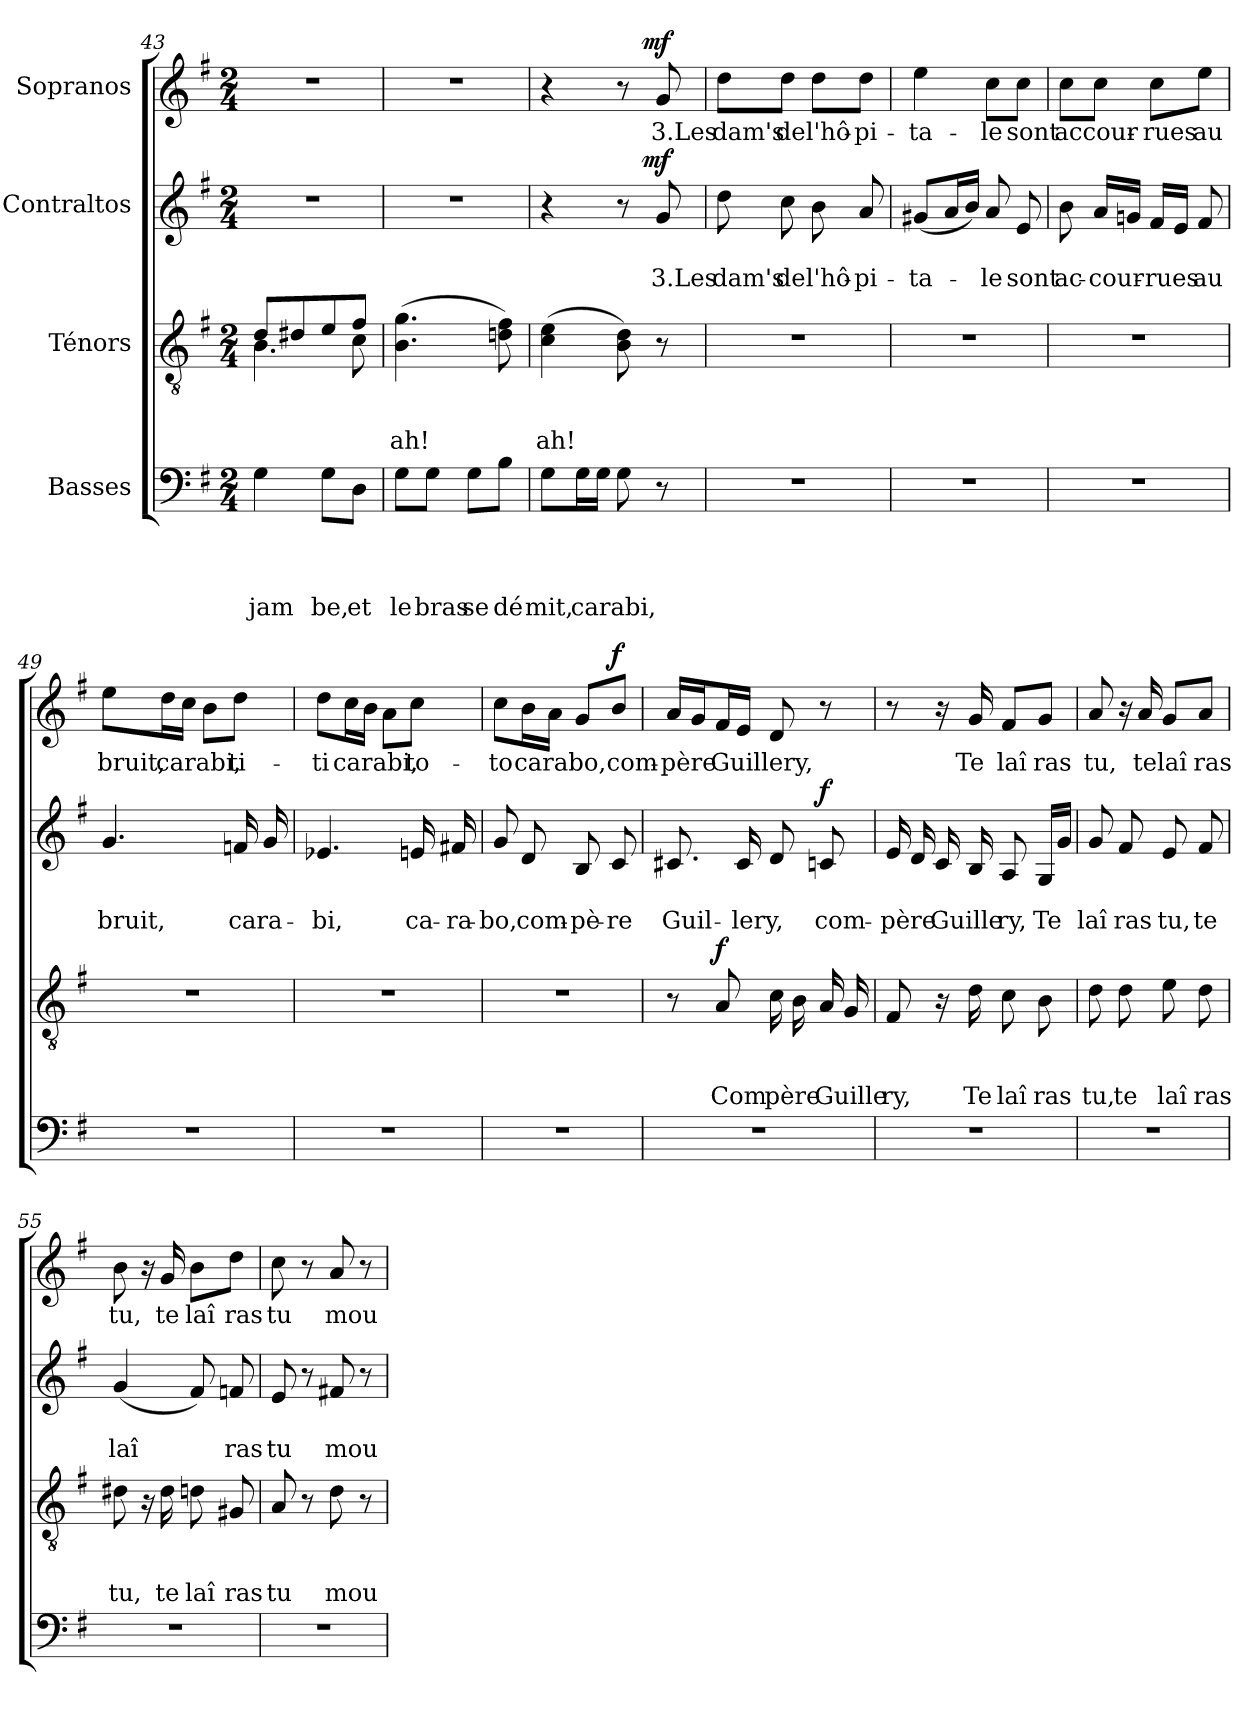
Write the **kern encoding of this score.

**kern	**text	**text	**text	**text	**kern	**text	**text	**text	**dynam	**kern	**text	**text	**dynam	**kern	**text	**dynam
*part4	*part4	*part4	*part4	*part4	*part3	*part3	*part3	*part3	*part3	*part2	*part2	*part2	*part2	*part1	*part1	*part1
*staff4	*staff4	*staff4	*staff4	*staff4	*staff3	*staff3	*staff3	*staff3	*staff3	*staff2	*staff2	*staff2	*staff2	*staff1	*staff1	*staff1
*I"Basses	*	*	*	*	*I"Ténors	*	*	*	*	*I"Contraltos	*	*	*	*I"Sopranos	*	*
*clefF4	*	*	*	*	*clefGv2	*	*	*	*	*clefG2	*	*	*	*clefG2	*	*
*k[f#]	*	*	*	*	*k[f#]	*	*	*	*	*k[f#]	*	*	*	*k[f#]	*	*
*G:	*	*	*	*	*G:	*	*	*	*	*G:	*	*	*	*G:	*	*
*M2/4	*	*	*	*	*M2/4	*	*	*	*	*M2/4	*	*	*	*M2/4	*	*
=43	=43	=43	=43	=43	=43	=43	=43	=43	=43	=43	=43	=43	=43	=43	=43	=43
!	!	!	!	!LO:LY:b	!	!	!	!	!	!LO:N:vis=1	!	!	!	!LO:N:vis=1	!	!
*	*	*	*	*	*^	*	*	*	*	*	*	*	*	*	*	*
4G\	.	.	.	jam	8d/L	4.B\	.	.	.	.	2r	.	.	.	2r	.	.
.	.	.	.	.	8d#X/	.	.	.	.	.	.	.	.	.	.	.	.
!	!	!	!	!LO:LY:b	!	!	!	!	!	!	!	!	!	!	!	!	!
8G\L	.	.	.	be,	8e/	.	.	.	.	.	.	.	.	.	.	.	.
!	!	!	!	!LO:LY:b	!	!	!	!	!	!	!	!	!	!	!	!	!
8D\J	.	.	.	et	8f#/J	8c\	.	.	.	.	.	.	.	.	.	.	.
=44	=44	=44	=44	=44	=44	=44	=44	=44	=44	=44	=44	=44	=44	=44	=44	=44	=44
!	!	!	!	!LO:LY:b	!	!	!	!	!LO:LY:b	!	!LO:N:vis=1	!	!	!	!LO:N:vis=1	!	!
*	*	*	*	*	*v	*v	*	*	*	*	*	*	*	*	*	*	*
8G\L	.	.	.	le	(>4.B\ 4.g\	.	.	ah!	.	2r	.	.	.	2r	.	.
!	!	!	!	!LO:LY:b	!	!	!	!	!	!	!	!	!	!	!	!
8G\J	.	.	.	bras	.	.	.	.	.	.	.	.	.	.	.	.
!	!	!	!	!LO:LY:b	!	!	!	!	!	!	!	!	!	!	!	!
8G\L	.	.	.	se	.	.	.	.	.	.	.	.	.	.	.	.
!	!	!	!	!LO:LY:b	!	!	!	!	!	!	!	!	!	!	!	!
8B\J	.	.	.	dé	8dn\ 8f#\)	.	.	.	.	.	.	.	.	.	.	.
=45	=45	=45	=45	=45	=45	=45	=45	=45	=45	=45	=45	=45	=45	=45	=45	=45
!	!	!	!	!LO:LY:b	!	!	!	!LO:LY:b	!	!	!	!	!	!	!	!
*	*	*	*	*	*	*	*	*	*	*^	*	*	*	*^	*	*
8G\L	.	.	.	mit,	(>4c\ 4e\	.	.	ah!	.	4r	4ryy	.	.	.	4r	4ryy	.	.
!	!	!	!	!LO:LY:b	!	!	!	!	!	!	!	!	!	!	!	!	!	!
16G\L	.	.	.	carabi,	.	.	.	.	.	.	.	.	.	.	.	.	.	.
16G\JJ	.	.	.	.	.	.	.	.	.	.	.	.	.	.	.	.	.	.
8G\	.	.	.	.	8B\ 8d\)	.	.	.	.	8r	16.ryy	.	.	.	8r	16.ryy	.	.
!	!	!	!	!	!	!	!	!	!	!	!	!	!	!LO:DY:a	!	!	!	!LO:DY:a
.	.	.	.	.	.	.	.	.	.	.	8ryy	.	.	mf	.	8ryy	.	mf
!	!	!	!	!	!	!	!	!	!	!	!	!	!LO:LY:b:rj	!	!	!	!LO:LY:b:rj	!
8r	.	.	.	.	8r	.	.	.	.	8g/	.	.	3.Les	.	8g/	.	3.Les	.
.	.	.	.	.	.	.	.	.	.	.	32ryy	.	.	.	.	32ryy	.	.
=46	=46	=46	=46	=46	=46	=46	=46	=46	=46	=46	=46	=46	=46	=46	=46	=46	=46	=46
!LO:N:vis=1	!	!	!	!	!LO:N:vis=1	!	!	!	!	!	!	!	!LO:LY:b	!	!	!	!LO:LY:b	!
*	*	*	*	*	*	*	*	*	*	*v	*v	*	*	*	*	*	*	*
*	*	*	*	*	*	*	*	*	*	*	*	*	*	*v	*v	*	*
2r	.	.	.	.	2r	.	.	.	.	8dd\	.	dam's	.	8dd\L	dam's	.
!	!	!	!	!	!	!	!	!	!	!	!	!LO:LY:b	!	!	!LO:LY:b	!
.	.	.	.	.	.	.	.	.	.	8cc\	.	de	.	8dd\J	de	.
!	!	!	!	!	!	!	!	!	!	!	!	!LO:LY:b	!	!	!LO:LY:b	!
.	.	.	.	.	.	.	.	.	.	8b\	.	l'hô-	.	8dd\L	l'hô-	.
!	!	!	!	!	!	!	!	!	!	!	!	!LO:LY:b	!	!	!LO:LY:b	!
.	.	.	.	.	.	.	.	.	.	8a/	.	-pi-	.	8dd\J	-pi-	.
=47	=47	=47	=47	=47	=47	=47	=47	=47	=47	=47	=47	=47	=47	=47	=47	=47
!LO:N:vis=1	!	!	!	!	!LO:N:vis=1	!	!	!	!	!	!	!LO:LY:b	!	!	!LO:LY:b	!
2r	.	.	.	.	2r	.	.	.	.	(<8g#X/L	.	-ta-	.	4ee\	-ta-	.
.	.	.	.	.	.	.	.	.	.	16a/L	.	.	.	.	.	.
.	.	.	.	.	.	.	.	.	.	16b/JJ)	.	.	.	.	.	.
!	!	!	!	!	!	!	!	!	!	!	!	!LO:LY:b	!	!	!LO:LY:b	!
.	.	.	.	.	.	.	.	.	.	8a/	.	-le	.	8cc\L	-le	.
!	!	!	!	!	!	!	!	!	!	!	!	!LO:LY:b	!	!	!LO:LY:b	!
.	.	.	.	.	.	.	.	.	.	8e/	.	sont	.	8cc\J	sont	.
!!LO:LB:g=z
=48	=48	=48	=48	=48	=48	=48	=48	=48	=48	=48	=48	=48	=48	=48	=48	=48
!LO:N:vis=1	!	!	!	!	!LO:N:vis=1	!	!	!	!	!	!	!LO:LY:b	!	!	!LO:LY:b	!
2r	.	.	.	.	2r	.	.	.	.	8b\	.	ac-	.	8cc\L	accour-	.
!	!	!	!	!	!	!	!	!	!	!	!	!LO:LY:b	!	!	!	!
.	.	.	.	.	.	.	.	.	.	16a/LL	.	-cour-	.	8cc\J	.	.
.	.	.	.	.	.	.	.	.	.	16gn/JJ	.	.	.	.	.	.
!	!	!	!	!	!	!	!	!	!	!	!	!LO:LY:b	!	!	!LO:LY:b	!
.	.	.	.	.	.	.	.	.	.	16f#/LL	.	-rues	.	8cc\L	-rues	.
.	.	.	.	.	.	.	.	.	.	16e/JJ	.	.	.	.	.	.
!	!	!	!	!	!	!	!	!	!	!	!	!LO:LY:b	!	!	!LO:LY:b	!
.	.	.	.	.	.	.	.	.	.	8f#/	.	au	.	8ee\J	au	.
=49	=49	=49	=49	=49	=49	=49	=49	=49	=49	=49	=49	=49	=49	=49	=49	=49
!LO:N:vis=1	!	!	!	!	!LO:N:vis=1	!	!	!	!	!	!	!LO:LY:b	!	!	!LO:LY:b	!
2r	.	.	.	.	2r	.	.	.	.	4.g/	.	bruit,	.	8ee\L	bruit,	.
!	!	!	!	!	!	!	!	!	!	!	!	!	!	!	!LO:LY:b	!
.	.	.	.	.	.	.	.	.	.	.	.	.	.	16dd\L	carabi,	.
.	.	.	.	.	.	.	.	.	.	.	.	.	.	16cc\JJ	.	.
.	.	.	.	.	.	.	.	.	.	.	.	.	.	8b\L	.	.
!	!	!	!	!	!	!	!	!	!	!	!	!LO:LY:b	!	!	!LO:LY:b	!
.	.	.	.	.	.	.	.	.	.	16fn/	.	cara-	.	8dd\J	ti-	.
.	.	.	.	.	.	.	.	.	.	16g/	.	.	.	.	.	.
=50	=50	=50	=50	=50	=50	=50	=50	=50	=50	=50	=50	=50	=50	=50	=50	=50
!LO:N:vis=1	!	!	!	!	!LO:N:vis=1	!	!	!	!	!	!	!LO:LY:b	!	!	!LO:LY:b	!
2r	.	.	.	.	2r	.	.	.	.	4.e-X/	.	-bi,	.	8dd\L	-ti	.
!	!	!	!	!	!	!	!	!	!	!	!	!	!	!	!LO:LY:b	!
.	.	.	.	.	.	.	.	.	.	.	.	.	.	16cc\L	carabi,	.
.	.	.	.	.	.	.	.	.	.	.	.	.	.	16b\JJ	.	.
.	.	.	.	.	.	.	.	.	.	.	.	.	.	8a\L	.	.
!	!	!	!	!	!	!	!	!	!	!	!	!LO:LY:b	!	!	!LO:LY:b	!
.	.	.	.	.	.	.	.	.	.	16en/	.	ca-	.	8cc\J	to-	.
!	!	!	!	!	!	!	!	!	!	!	!	!LO:LY:b	!	!	!	!
.	.	.	.	.	.	.	.	.	.	16f#X/	.	-ra-	.	.	.	.
=51	=51	=51	=51	=51	=51	=51	=51	=51	=51	=51	=51	=51	=51	=51	=51	=51
!LO:N:vis=1	!	!	!	!	!LO:N:vis=1	!	!	!	!	!	!	!LO:LY:b	!	!	!LO:LY:b	!
2r	.	.	.	.	2r	.	.	.	.	8g/	.	-bo,	.	8cc\L	-to	.
!	!	!	!	!	!	!	!	!	!	!	!	!LO:LY:b	!	!	!LO:LY:b	!
.	.	.	.	.	.	.	.	.	.	8d/	.	com-	.	16b\L	carabo,	.
.	.	.	.	.	.	.	.	.	.	.	.	.	.	16a\JJ	.	.
!	!	!	!	!	!	!	!	!	!	!	!	!LO:LY:b	!	!	!	!
.	.	.	.	.	.	.	.	.	.	8B/	.	-pè-	.	8g/L	.	.
!	!	!	!	!	!	!	!	!	!	!	!	!LO:LY:b	!	!	!LO:LY:b	!LO:DY:a
.	.	.	.	.	.	.	.	.	.	8c/	.	-re	.	8b/J	com-	f
=52	=52	=52	=52	=52	=52	=52	=52	=52	=52	=52	=52	=52	=52	=52	=52	=52
!LO:N:vis=1	!	!	!	!	!	!	!	!	!	!	!	!LO:LY:b	!	!	!LO:LY:b	!
2r	.	.	.	.	8r	.	.	.	.	8.c#X/	.	Guil-	.	16a/LL	-père	.
.	.	.	.	.	.	.	.	.	.	.	.	.	.	16g/J	.	.
!	!	!	!	!	!	!	!	!LO:LY:b	!LO:DY:a	!	!	!	!	!	!LO:LY:b	!
.	.	.	.	.	8A/	.	.	Com	f	.	.	.	.	16f#/L	Guillery,	.
!	!	!	!	!	!	!	!	!	!	!	!	!LO:LY:b	!	!	!	!
.	.	.	.	.	.	.	.	.	.	16c#/	.	-lery,	.	16e/JJ	.	.
!	!	!	!	!	!	!	!	!LO:LY:b	!	!	!	!	!	!	!	!
.	.	.	.	.	16c\	.	.	père	.	8d/	.	.	.	8d/	.	.
.	.	.	.	.	16B\	.	.	.	.	.	.	.	.	.	.	.
!	!	!	!	!	!	!	!	!LO:LY:b	!	!	!	!LO:LY:b	!LO:DY:a	!	!	!
.	.	.	.	.	16A/	.	.	Guille	.	8cn/	.	com-	f	8r	.	.
.	.	.	.	.	16G/	.	.	.	.	.	.	.	.	.	.	.
!!LO:PB:g=z
=53	=53	=53	=53	=53	=53	=53	=53	=53	=53	=53	=53	=53	=53	=53	=53	=53
!LO:N:vis=1	!	!	!	!	!	!	!	!LO:LY:b	!	!	!	!LO:LY:b	!	!	!	!
2r	.	.	.	.	8F#/	.	.	ry,	.	16e/	.	-père	.	8r	.	.
.	.	.	.	.	.	.	.	.	.	16d/	.	.	.	.	.	.
!	!	!	!	!	!	!	!	!	!	!	!	!LO:LY:b	!	!	!	!
.	.	.	.	.	16rA	.	.	.	.	16c/	.	Guille	.	16ra	.	.
!	!	!	!	!	!	!	!	!LO:LY:b	!	!	!	!	!	!	!LO:LY:b	!
.	.	.	.	.	16d\	.	.	Te	.	16B/	.	.	.	16g/	Te	.
!	!	!	!	!	!	!	!	!LO:LY:b	!	!	!	!LO:LY:b	!	!	!LO:LY:b	!
.	.	.	.	.	8c\	.	.	laî	.	8A/	.	ry,	.	8f#/L	laî	.
!	!	!	!	!	!	!	!	!LO:LY:b	!	!	!	!LO:LY:b	!	!	!LO:LY:b	!
.	.	.	.	.	8B\	.	.	ras	.	16G/LL	.	Te	.	8g/J	ras	.
.	.	.	.	.	.	.	.	.	.	16g/JJ	.	.	.	.	.	.
=54	=54	=54	=54	=54	=54	=54	=54	=54	=54	=54	=54	=54	=54	=54	=54	=54
!LO:N:vis=1	!	!	!	!	!	!	!	!LO:LY:b	!	!	!	!LO:LY:b	!	!	!LO:LY:b	!
2r	.	.	.	.	8d\	.	.	tu,	.	8g/	.	laî	.	8a/	tu,	.
!	!	!	!	!	!	!	!	!LO:LY:b	!	!	!	!LO:LY:b	!	!	!	!
.	.	.	.	.	8d\	.	.	te	.	8f#/	.	ras	.	16ra	.	.
!	!	!	!	!	!	!	!	!	!	!	!	!	!	!	!LO:LY:b	!
.	.	.	.	.	.	.	.	.	.	.	.	.	.	16a/	te	.
!	!	!	!	!	!	!	!	!LO:LY:b	!	!	!	!LO:LY:b	!	!	!LO:LY:b	!
.	.	.	.	.	8e\	.	.	laî	.	8e/	.	tu,	.	8g/L	laî	.
!	!	!	!	!	!	!	!	!LO:LY:b	!	!	!	!LO:LY:b	!	!	!LO:LY:b	!
.	.	.	.	.	8d\	.	.	ras	.	8f#/	.	te	.	8a/J	ras	.
=55	=55	=55	=55	=55	=55	=55	=55	=55	=55	=55	=55	=55	=55	=55	=55	=55
!LO:N:vis=1	!	!	!	!	!	!	!	!LO:LY:b	!	!	!	!LO:LY:b	!	!	!LO:LY:b	!
2r	.	.	.	.	8d#X\	.	.	tu,	.	(<4g/	.	laî	.	8b\	tu,	.
.	.	.	.	.	16rA	.	.	.	.	.	.	.	.	16ra	.	.
!	!	!	!	!	!	!	!	!LO:LY:b	!	!	!	!	!	!	!LO:LY:b	!
.	.	.	.	.	16d#\	.	.	te	.	.	.	.	.	16g/	te	.
!	!	!	!	!	!	!	!	!LO:LY:b	!	!	!	!	!	!	!LO:LY:b	!
.	.	.	.	.	8dn\	.	.	laî	.	8f#/)	.	.	.	8b\L	laî	.
!	!	!	!	!	!	!	!	!LO:LY:b	!	!	!	!LO:LY:b	!	!	!LO:LY:b	!
.	.	.	.	.	8G#X/	.	.	ras	.	8fn/	.	ras	.	8dd\J	ras	.
=56	=56	=56	=56	=56	=56	=56	=56	=56	=56	=56	=56	=56	=56	=56	=56	=56
!LO:N:vis=1	!	!	!	!	!	!	!	!LO:LY:b	!	!	!	!LO:LY:b	!	!	!LO:LY:b	!
2r	.	.	.	.	8A/	.	.	tu	.	8e/	.	tu	.	8cc\	tu	.
.	.	.	.	.	8r	.	.	.	.	8r	.	.	.	8r	.	.
!	!	!	!	!	!	!	!	!LO:LY:b	!	!	!	!LO:LY:b	!	!	!LO:LY:b	!
.	.	.	.	.	8d\	.	.	mou	.	8f#X/	.	mou	.	8a/	mou	.
.	.	.	.	.	8r	.	.	.	.	8r	.	.	.	8r	.	.
=	=	=	=	=	=	=	=	=	=	=	=	=	=	=	=	=
*-	*-	*-	*-	*-	*-	*-	*-	*-	*-	*-	*-	*-	*-	*-	*-	*-
